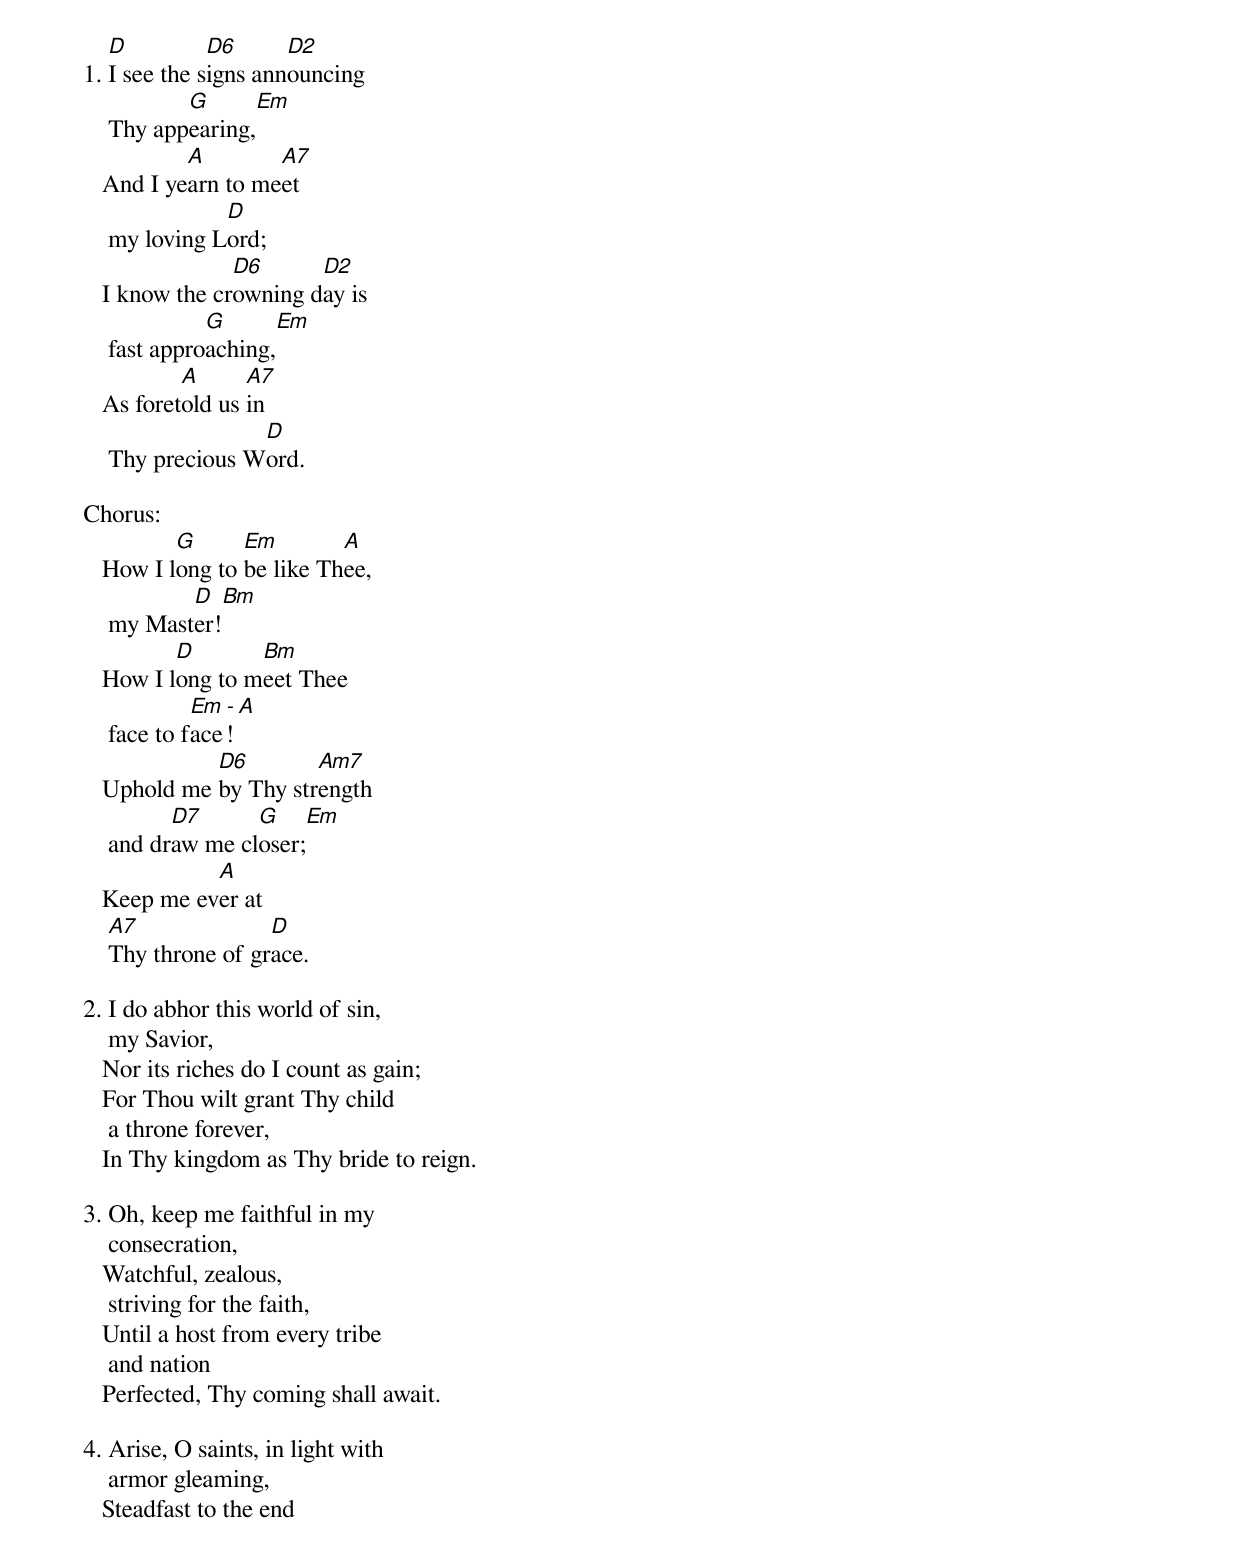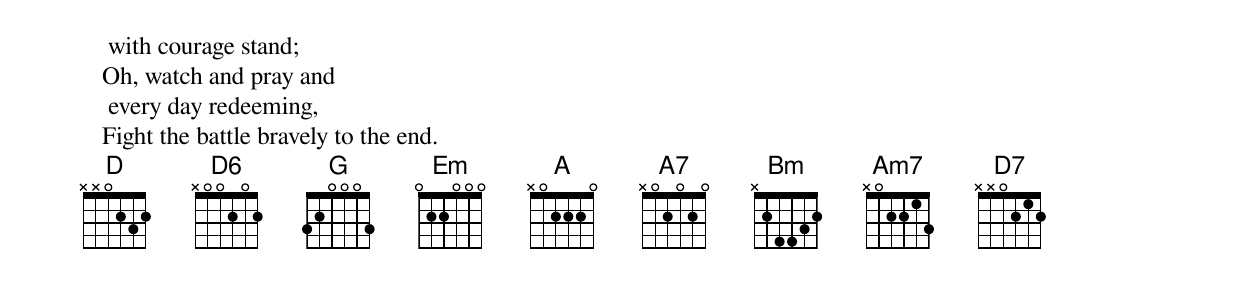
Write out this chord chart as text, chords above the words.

   D          D6      D2
1. I see the signs announcing
           G      Em
    Thy appearing,
           A        A7
   And I yearn to meet
               D
    my loving Lord;
                D6      D2
   I know the crowning day is
              G      Em
    fast approaching,
           A      A7
   As foretold us in
                  D
    Thy precious Word.

Chorus:
          G      Em        A
   How I long to be like Thee,
           D  Bm
    my Master!
          D       Bm
   How I long to meet Thee
             Em - A
    face to face!
             D6        Am7
   Uphold me by Thy strength
          D7      G    Em
    and draw me closer;
             A
   Keep me ever at
    A7              D
    Thy throne of grace.

2. I do abhor this world of sin,
    my Savior,
   Nor its riches do I count as gain;
   For Thou wilt grant Thy child
    a throne forever,
   In Thy kingdom as Thy bride to reign.

3. Oh, keep me faithful in my
    consecration,
   Watchful, zealous,
    striving for the faith,
   Until a host from every tribe
    and nation
   Perfected, Thy coming shall await.

4. Arise, O saints, in light with
    armor gleaming,
   Steadfast to the end
    with courage stand;
   Oh, watch and pray and
    every day redeeming,
   Fight the battle bravely to the end.
